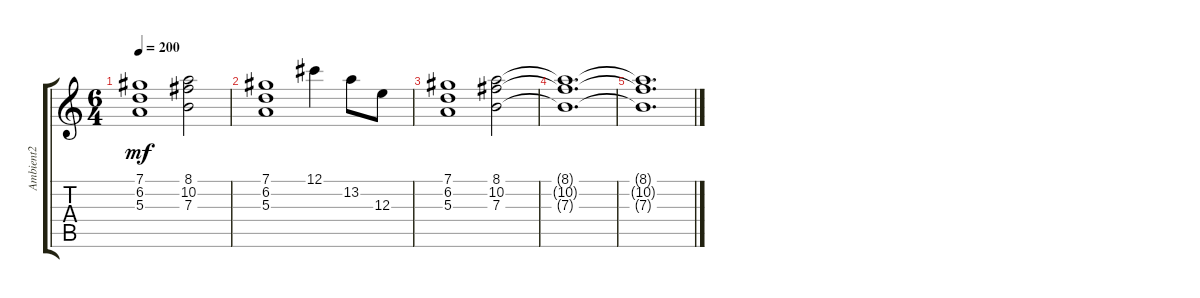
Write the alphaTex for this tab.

\track ("Ambient2" "Ambient2") {instrument overdrivenguitar}
\staff {score tabs}
\tuning (Db4 Ab3 E3 B2 Gb2 B1) {hide}
\ts (6 4)
\tempo 200
\clef g2
\ks c
(7.1 6.2 5.3).1{dy mf} (8.1 10.2 7.3).2 |
(7.1 6.2 5.3).1 12.1.4 13.2.8 12.3.8 |
(7.1 6.2 5.3).1 (8.1 10.2 7.3).2 |
(8.1{t} 10.2{t} 7.3{t}).1{d} |
(8.1{t} 10.2{t} 7.3{t}).1{d}
